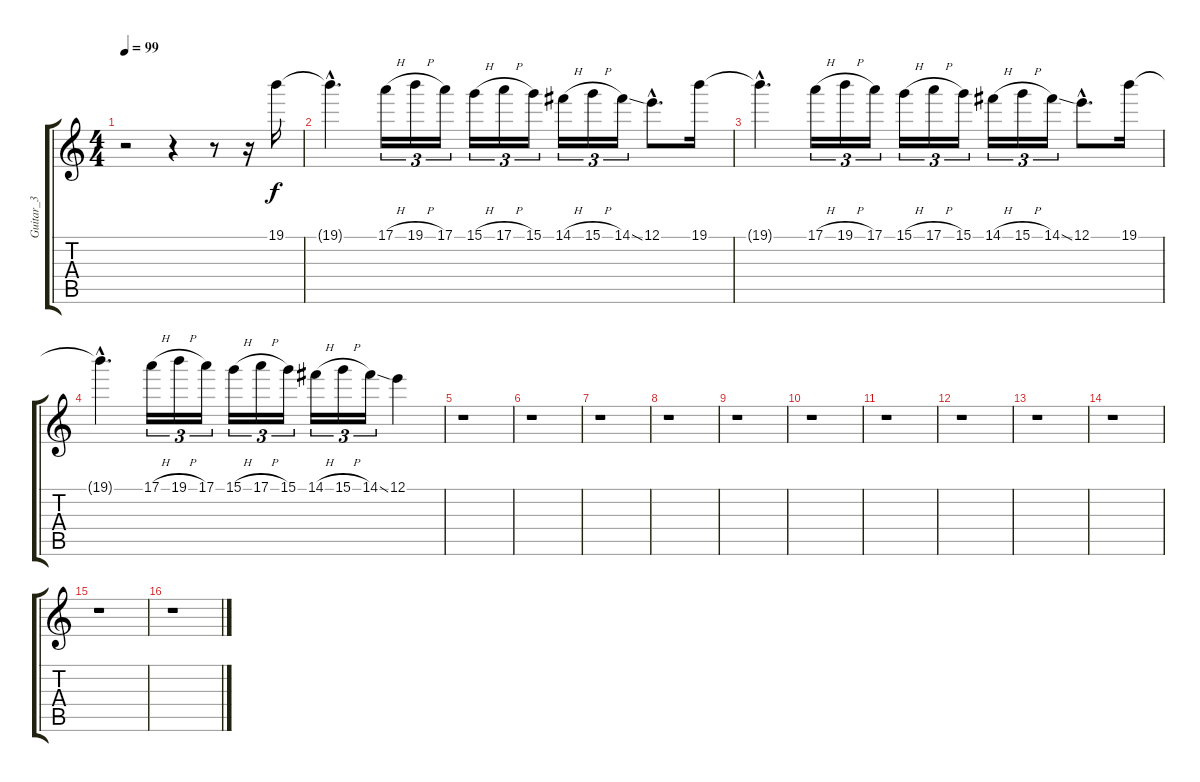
\track ("Guitar_3" "Guitar_3") {instrument overdrivenguitar}
\staff {score tabs}
\tuning (E4 B3 G3 D3 A2 E2) {hide}
\ts (4 4)
\tempo 99
\clef g2
\ks c
r.2{dy f} r.4 r.8 r.16 19.1.16 |
19.1{hac t}.4{d} 17.1{h}.16{tu (3 2)} 19.1{h}.16{tu (3 2)} 17.1.16{tu (3 2)} 15.1{h}.16{tu (3 2)} 17.1{h}.16{tu (3 2)} 15.1.16{tu (3 2)} 14.1{h}.16{tu (3 2)} 15.1{h}.16{tu (3 2)} 14.1{ss}.16{tu (3 2)} 12.1{hac}.8{d} 19.1.16 |
19.1{hac t}.4{d} 17.1{h}.16{tu (3 2)} 19.1{h}.16{tu (3 2)} 17.1.16{tu (3 2)} 15.1{h}.16{tu (3 2)} 17.1{h}.16{tu (3 2)} 15.1.16{tu (3 2)} 14.1{h}.16{tu (3 2)} 15.1{h}.16{tu (3 2)} 14.1{ss}.16{tu (3 2)} 12.1{hac}.8{d} 19.1.16 |
19.1{hac t}.4{d} 17.1{h}.16{tu (3 2)} 19.1{h}.16{tu (3 2)} 17.1.16{tu (3 2)} 15.1{h}.16{tu (3 2)} 17.1{h}.16{tu (3 2)} 15.1.16{tu (3 2)} 14.1{h}.16{tu (3 2)} 15.1{h}.16{tu (3 2)} 14.1{ss}.16{tu (3 2)} 12.1.4 |
r.1 |
r.1 |
r.1 |
r.1 |
r.1 |
r.1 |
r.1 |
r.1 |
r.1 |
r.1 |
r.1 |
r.1
